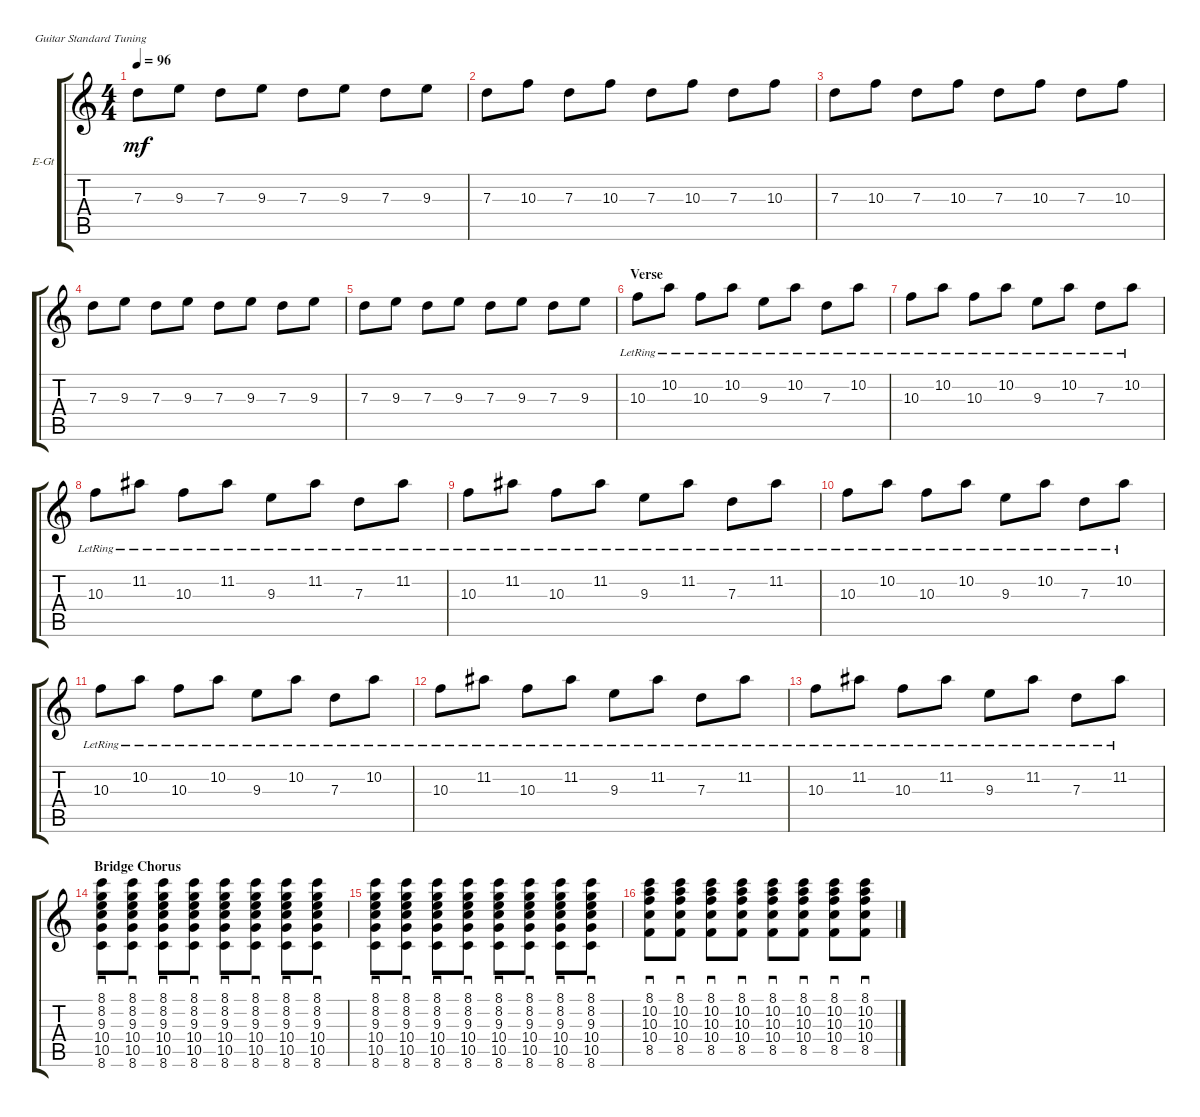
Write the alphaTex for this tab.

\defaultSystemsLayout 4
\bracketExtendMode groupsimilarinstruments
\firstSystemTrackNameOrientation horizontal
\otherSystemsTrackNameOrientation horizontal
\track ("Electric Guitar (Clean)" "E-Gt") {instrument electricguitarclean}
\staff {score tabs}
\tuning (E4 B3 G3 D3 A2 E2)
\ts (4 4)
\tempo 96
\clef g2
\ks c
7.3.8{dy mf} 9.3.8 7.3.8 9.3.8 7.3.8 9.3.8 7.3.8 9.3.8 |
7.3.8 10.3.8 7.3.8 10.3.8 7.3.8 10.3.8 7.3.8 10.3.8 |
7.3.8 10.3.8 7.3.8 10.3.8 7.3.8 10.3.8 7.3.8 10.3.8 |
7.3.8 9.3.8 7.3.8 9.3.8 7.3.8 9.3.8 7.3.8 9.3.8 |
7.3.8 9.3.8 7.3.8 9.3.8 7.3.8 9.3.8 7.3.8 9.3.8 |
\section ("" "Verse")
10.3{lr}.8 10.2{lr}.8 10.3{lr}.8 10.2{lr}.8 9.3{lr}.8 10.2{lr}.8 7.3{lr}.8 10.2{lr}.8 |
10.3{lr}.8 10.2{lr}.8 10.3{lr}.8 10.2{lr}.8 9.3{lr}.8 10.2{lr}.8 7.3{lr}.8 10.2{lr}.8 |
10.3{lr}.8 11.2{lr}.8 10.3{lr}.8 11.2{lr}.8 9.3{lr}.8 11.2{lr}.8 7.3{lr}.8 11.2{lr}.8 |
10.3{lr}.8 11.2{lr}.8 10.3{lr}.8 11.2{lr}.8 9.3{lr}.8 11.2{lr}.8 7.3{lr}.8 11.2{lr}.8 |
10.3{lr}.8 10.2{lr}.8 10.3{lr}.8 10.2{lr}.8 9.3{lr}.8 10.2{lr}.8 7.3{lr}.8 10.2{lr}.8 |
10.3{lr}.8 10.2{lr}.8 10.3{lr}.8 10.2{lr}.8 9.3{lr}.8 10.2{lr}.8 7.3{lr}.8 10.2{lr}.8 |
10.3{lr}.8 11.2{lr}.8 10.3{lr}.8 11.2{lr}.8 9.3{lr}.8 11.2{lr}.8 7.3{lr}.8 11.2{lr}.8 |
10.3{lr}.8 11.2{lr}.8 10.3{lr}.8 11.2{lr}.8 9.3{lr}.8 11.2{lr}.8 7.3{lr}.8 11.2{lr}.8 |
\section ("" "Bridge Chorus")
(8.6 10.5 10.4 9.3 8.2 8.1).8{sd} (8.6 10.5 10.4 9.3 8.2 8.1).8{sd} (8.6 10.5 10.4 9.3 8.2 8.1).8{sd} (8.6 10.5 10.4 9.3 8.2 8.1).8{sd} (8.6 10.5 10.4 9.3 8.2 8.1).8{sd} (8.6 10.5 10.4 9.3 8.2 8.1).8{sd} (8.6 10.5 10.4 9.3 8.2 8.1).8{sd} (8.6 10.5 10.4 9.3 8.2 8.1).8{sd} |
(8.6 10.5 10.4 9.3 8.2 8.1).8{sd} (8.6 10.5 10.4 9.3 8.2 8.1).8{sd} (8.6 10.5 10.4 9.3 8.2 8.1).8{sd} (8.6 10.5 10.4 9.3 8.2 8.1).8{sd} (8.6 10.5 10.4 9.3 8.2 8.1).8{sd} (8.6 10.5 10.4 9.3 8.2 8.1).8{sd} (8.6 10.5 10.4 9.3 8.2 8.1).8{sd} (8.6 10.5 10.4 9.3 8.2 8.1).8{sd} |
(8.5 10.4 10.3 10.2 8.1).8{sd} (8.5 10.4 10.3 10.2 8.1).8{sd} (8.5 10.4 10.3 10.2 8.1).8{sd} (8.5 10.4 10.3 10.2 8.1).8{sd} (8.5 10.4 10.3 10.2 8.1).8{sd} (8.5 10.4 10.3 10.2 8.1).8{sd} (8.5 10.4 10.3 10.2 8.1).8{sd} (8.5 10.4 10.3 10.2 8.1).8{sd}
